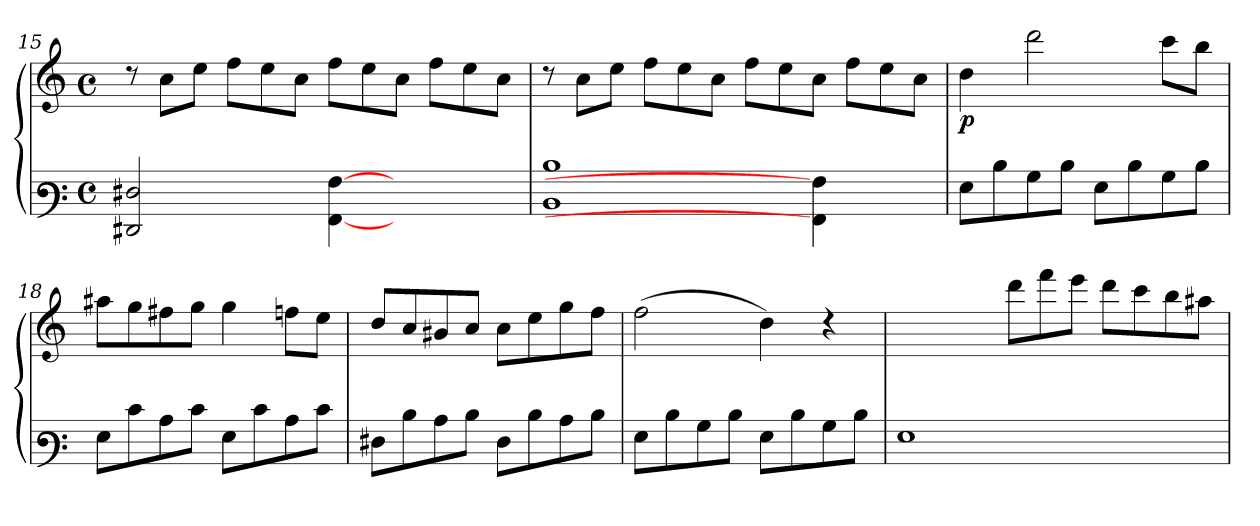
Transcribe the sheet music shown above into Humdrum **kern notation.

**kern	**kern	**dynam
*part1	*part1	*part1
*staff2	*staff1	*staff1/2
*clefF3	*clefG3	*
*M4/4	*M4/4	*
*met(c)	*met(c)	*
=15	=15	=15
2FF#X/ 2F#X/	8rb	.
.	8a\L	.
.	8cc\J	.
.	8dd\L	.
4ryy	8cc\	.
.	8a\J	.
[4AA\ [4A\	8dd\L	.
.	8cc\	.
2ryy	8a\J	.
.	8dd\L	.
.	8cc\	.
.	8a\J	.
!!LO:LB:g=z
=16	=16	=16
*^	*	*
1d	1D	8rb	.
.	.	8a\L	.
.	.	8cc\J	.
.	.	8dd\L	.
.	.	8cc\	.
.	.	8a\J	.
.	.	8dd\L	.
.	.	8cc\	.
4AA\] 4A\]	4ryy	8a\J	.
.	.	8dd\L	.
4ryy	4ryy	8cc\	.
.	.	8a\J	.
*v	*v	*	*
=17	=17	=17
!	!	!LO:DY:b
8G\L	4b\	p
8d\	.	.
8B\	2bb\	.
8d\J	.	.
8G\L	.	.
8d\	.	.
8B\	8aa\L	.
8d\J	8gg\J	.
=18	=18	=18
8G\L	8ff#X\L	.
8e\	8ee\	.
8c\	8dd#X\	.
8e\J	8ee\J	.
8G\L	4ee\	.
8e\	.	.
8c\	8ddn\L	.
8e\J	8cc\J	.
=19	=19	=19
8F#X\L	8b/L	.
8d\	8a/	.
8c\	8g#X/	.
8d\J	8a/J	.
8F#\L	8a\L	.
8d\	8cc\	.
8c\	8ee\	.
8d\J	8dd\J	.
=20	=20	=20
8G\L	(>2dd\	.
8d\	.	.
8B\	.	.
8d\J	.	.
8G\L	4b\)	.
8d\	.	.
8B\	4rb	.
8d\J	.	.
!!LO:LB:g=z
=21	=21	=21
1G	1ryy	.
2..ryy	8bb\L	.
.	8ddd\	.
.	8ccc\J	.
.	8bb\L	.
.	8aa\	.
.	8gg\	.
.	8ff#X\J	.
=	=	=
*-	*-	*-
